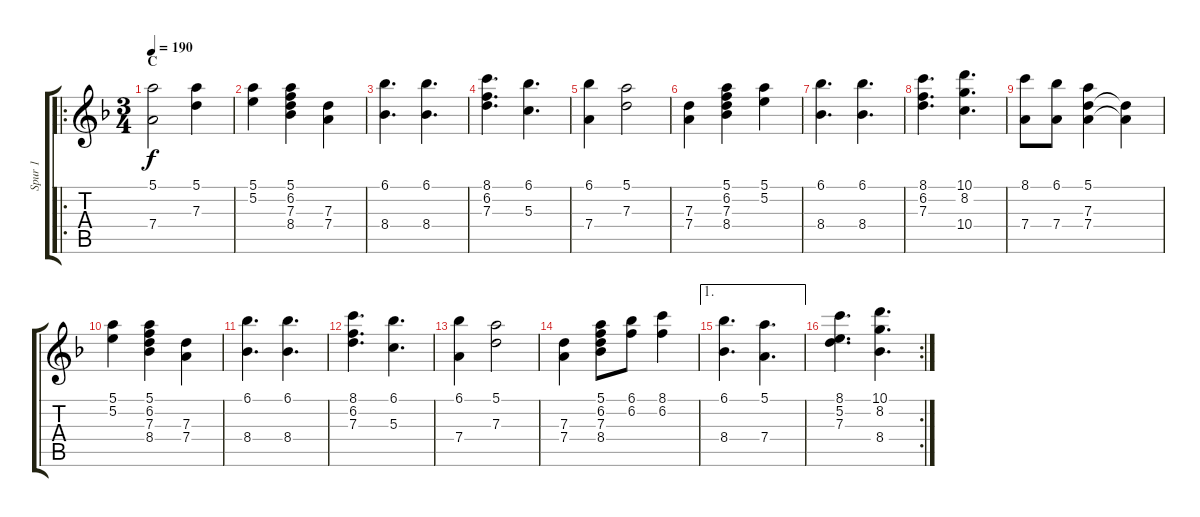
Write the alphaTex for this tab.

\track ("Spur 1" "Spur 1") {instrument electricguitarjazz}
\staff {score tabs}
\tuning (E4 B3 G3 D3 A2 E2) {hide}
\ro
\ts (3 4)
\section ("" "C")
\tempo 190
\clef g2
\ks dminor
(5.1 7.4).2{dy f} (5.1 7.3).4 |
(5.1 5.2).4 (5.1 6.2 7.3 8.4).4 (7.3 7.4).4 |
(6.1 8.4).4{d} (6.1 8.4).4{d} |
(8.1 6.2 7.3).4{d} (6.1 5.3).4{d} |
(6.1 7.4).4 (5.1 7.3).2 |
(7.3 7.4).4 (5.1 6.2 7.3 8.4).4 (5.1 5.2).4 |
(6.1 8.4).4{d} (6.1 8.4).4{d} |
(8.1 6.2 7.3).4{d} (10.1 8.2 10.4).4{d} |
(8.1 7.4).8 (6.1 7.4).8 (5.1 7.3 7.4).4 (7.3{t} 7.4{t}).4 |
(5.1 5.2).4 (5.1 6.2 7.3 8.4).4 (7.3 7.4).4 |
(6.1 8.4).4{d} (6.1 8.4).4{d} |
(8.1 6.2 7.3).4{d} (6.1 5.3).4{d} |
(6.1 7.4).4 (5.1 7.3).2 |
(7.3 7.4).4 (5.1 6.2 7.3 8.4).8 (6.1 6.2).8 (8.1 6.2).4 |
\ae 1
(6.1 8.4).4{d} (5.1 7.4).4{d} |
\rc 2
(8.1 5.2 7.3).4{d} (10.1 8.2 8.4).4{d}
